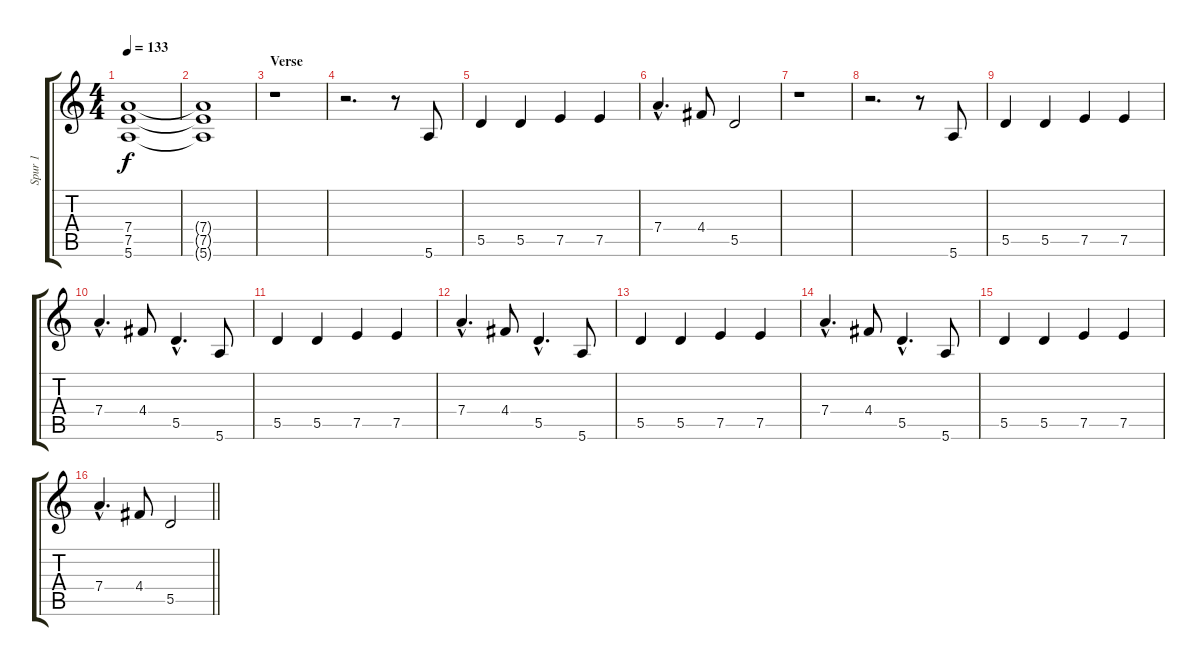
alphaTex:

\track ("Spur 1" "Spur 1") {instrument distortionguitar}
\staff {score tabs}
\tuning (E4 B3 G3 D3 A2 E2) {hide}
\ts (4 4)
\tempo 133
\clef g2
\ks c
(7.4 7.5 5.6).1{dy f volume 12} |
(7.4{t} 7.5{t} 5.6{t}).1 |
\section ("" "Verse")
r.1 |
r.2{d} r.8 5.6.8 |
5.5.4 5.5.4 7.5.4 7.5.4 |
7.4{hac}.4{d} 4.4.8 5.5.2 |
r.1 |
r.2{d} r.8 5.6.8 |
5.5.4 5.5.4 7.5.4 7.5.4 |
7.4{hac}.4{d} 4.4.8 5.5{hac}.4{d} 5.6.8 |
5.5.4 5.5.4 7.5.4 7.5.4 |
7.4{hac}.4{d} 4.4.8 5.5{hac}.4{d} 5.6.8 |
5.5.4 5.5.4 7.5.4 7.5.4 |
7.4{hac}.4{d} 4.4.8 5.5{hac}.4{d} 5.6.8 |
5.5.4 5.5.4 7.5.4 7.5.4 |
\barLineRight lightlight
7.4{hac}.4{d} 4.4.8 5.5.2
